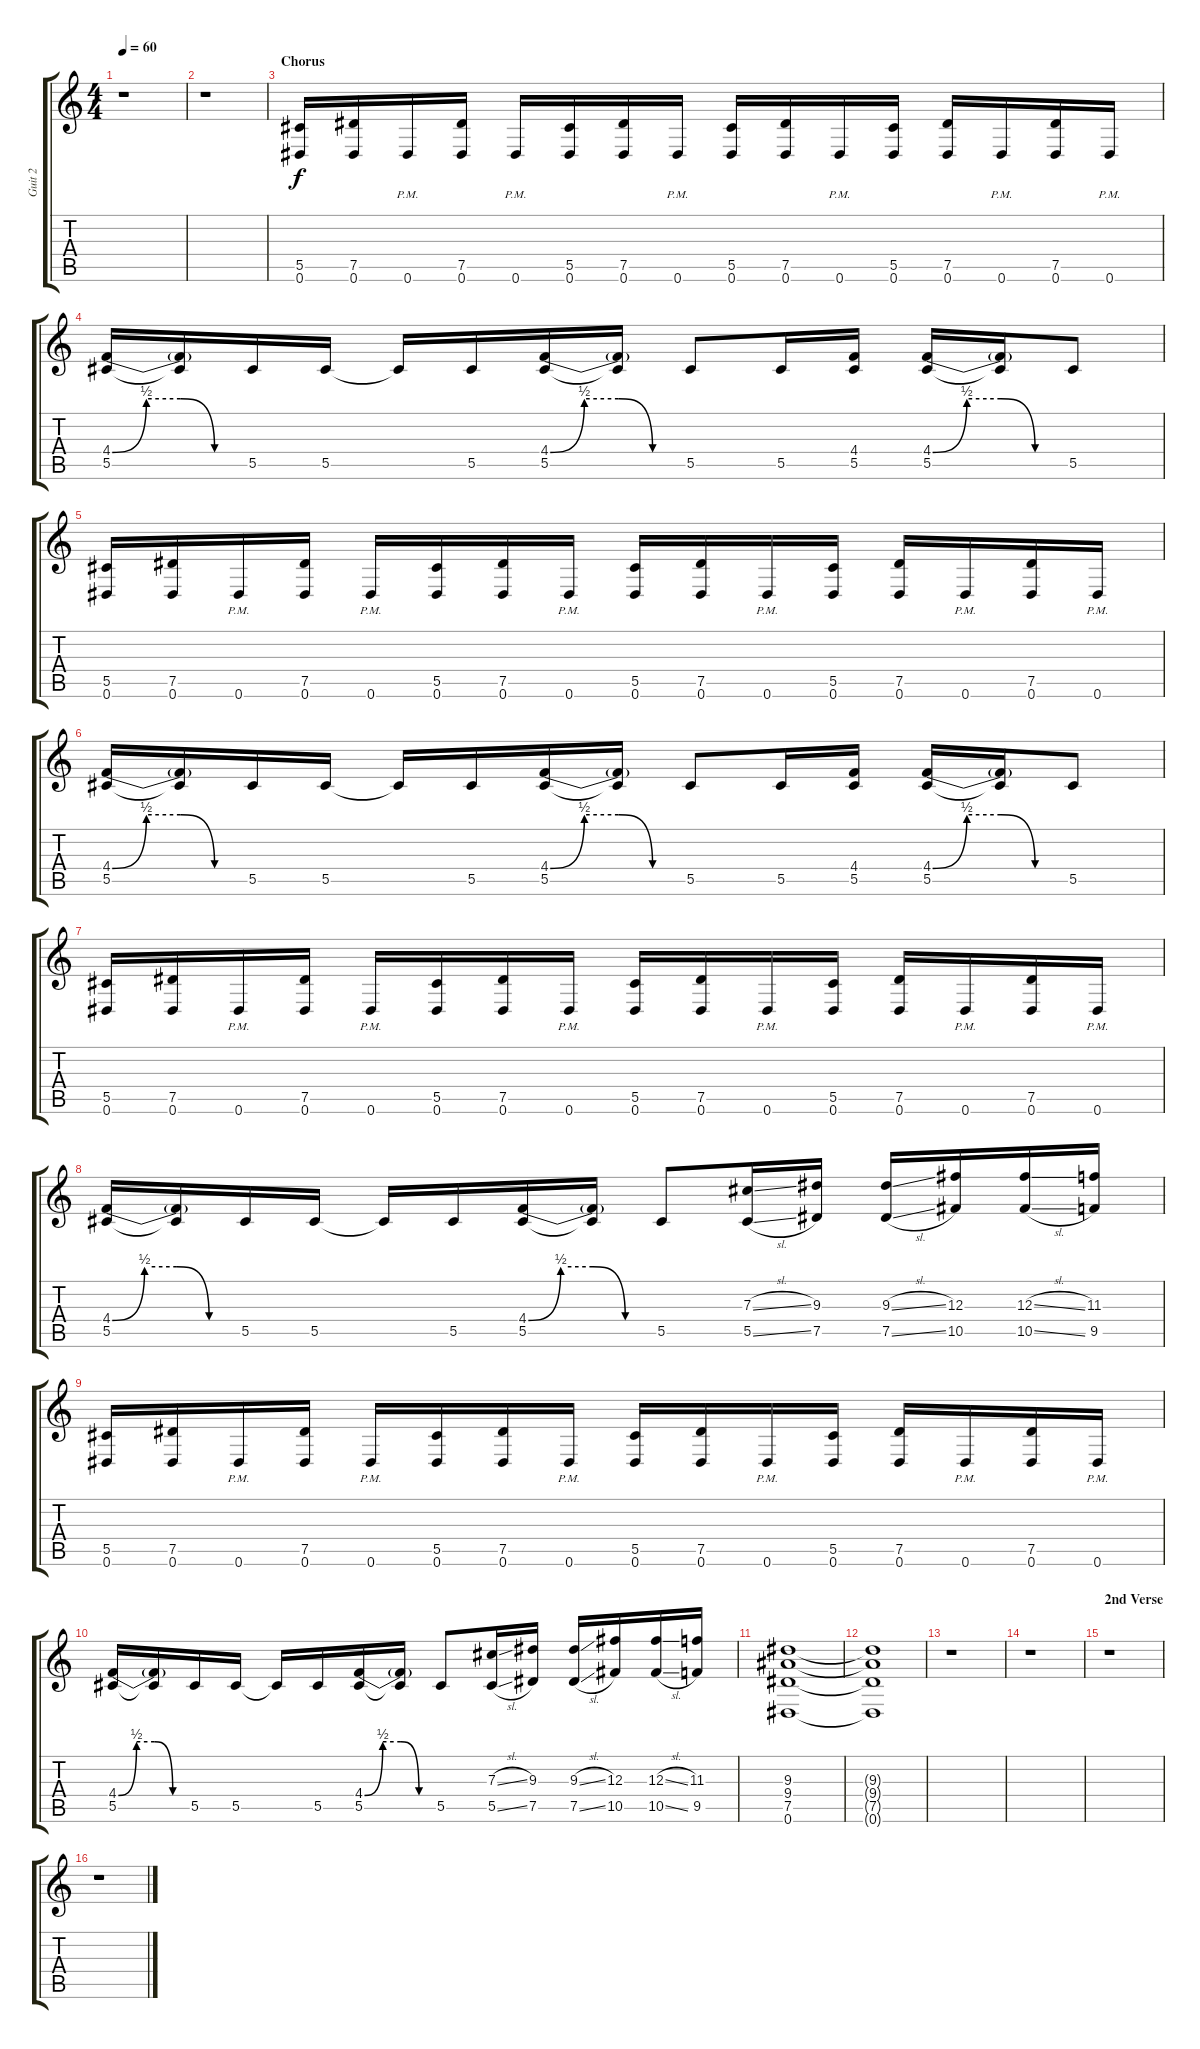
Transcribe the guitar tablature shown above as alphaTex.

\track ("Guit 2" "Guit 2") {instrument distortionguitar}
\staff {score tabs}
\tuning (Eb4 Bb3 Gb3 Db3 Ab2 Eb2) {hide}
\ts (4 4)
\tempo 60
\clef g2
\ks c
r.1{dy f} |
r.1 |
\section ("" "Chorus")
(5.5 0.6).16 (7.5 0.6).16 0.6{pm}.16 (7.5 0.6).16 0.6{pm}.16 (5.5 0.6).16 (7.5 0.6).16 0.6{pm}.16 (5.5 0.6).16 (7.5 0.6).16 0.6{pm}.16 (5.5 0.6).16 (7.5 0.6).16 0.6{pm}.16 (7.5 0.6).16 0.6{pm}.16 |
(4.4{be (custom 0 0 15 2 30 2 45 0 60 0)} 5.5).16 (4.4{t} 5.5{t}).16 5.5.16 5.5.16 5.5{t}.16 5.5.16 (4.4{be (custom 0 0 15 2 30 2 45 0 60 0)} 5.5).16 (4.4{t} 5.5{t}).16 5.5.8 5.5.16 (4.4 5.5).16 (4.4{be (custom 0 0 15 2 30 2 45 0 60 0)} 5.5).16 (4.4{t} 5.5{t}).16 5.5.8 |
(5.5 0.6).16 (7.5 0.6).16 0.6{pm}.16 (7.5 0.6).16 0.6{pm}.16 (5.5 0.6).16 (7.5 0.6).16 0.6{pm}.16 (5.5 0.6).16 (7.5 0.6).16 0.6{pm}.16 (5.5 0.6).16 (7.5 0.6).16 0.6{pm}.16 (7.5 0.6).16 0.6{pm}.16 |
(4.4{be (custom 0 0 15 2 30 2 45 0 60 0)} 5.5).16 (4.4{t} 5.5{t}).16 5.5.16 5.5.16 5.5{t}.16 5.5.16 (4.4{be (custom 0 0 15 2 30 2 45 0 60 0)} 5.5).16 (4.4{t} 5.5{t}).16 5.5.8 5.5.16 (4.4 5.5).16 (4.4{be (custom 0 0 15 2 30 2 45 0 60 0)} 5.5).16 (4.4{t} 5.5{t}).16 5.5.8 |
(5.5 0.6).16 (7.5 0.6).16 0.6{pm}.16 (7.5 0.6).16 0.6{pm}.16 (5.5 0.6).16 (7.5 0.6).16 0.6{pm}.16 (5.5 0.6).16 (7.5 0.6).16 0.6{pm}.16 (5.5 0.6).16 (7.5 0.6).16 0.6{pm}.16 (7.5 0.6).16 0.6{pm}.16 |
(4.4{be (custom 0 0 15 2 30 2 45 0 60 0)} 5.5).16 (4.4{t} 5.5{t}).16 5.5.16 5.5.16 5.5{t}.16 5.5.16 (4.4{be (custom 0 0 15 2 30 2 45 0 60 0)} 5.5).16 (4.4{t} 5.5{t}).16 5.5.8 (7.3{sl} 5.5{sl}).16 (9.3 7.5).16 (9.3{sl} 7.5{sl}).16 (12.3 10.5).16 (12.3{sl} 10.5{sl}).16 (11.3 9.5).16 |
(5.5 0.6).16 (7.5 0.6).16 0.6{pm}.16 (7.5 0.6).16 0.6{pm}.16 (5.5 0.6).16 (7.5 0.6).16 0.6{pm}.16 (5.5 0.6).16 (7.5 0.6).16 0.6{pm}.16 (5.5 0.6).16 (7.5 0.6).16 0.6{pm}.16 (7.5 0.6).16 0.6{pm}.16 |
(4.4{be (custom 0 0 15 2 30 2 45 0 60 0)} 5.5).16 (4.4{t} 5.5{t}).16 5.5.16 5.5.16 5.5{t}.16 5.5.16 (4.4{be (custom 0 0 15 2 30 2 45 0 60 0)} 5.5).16 (4.4{t} 5.5{t}).16 5.5.8 (7.3{sl} 5.5{sl}).16 (9.3 7.5).16 (9.3{sl} 7.5{sl}).16 (12.3 10.5).16 (12.3{sl} 10.5{sl}).16 (11.3 9.5).16 |
(9.3 9.4 7.5 0.6).1 |
(9.3{t} 9.4{t} 7.5{t} 0.6{t}).1 |
r.1 |
r.1 |
\section ("" "2nd Verse")
r.1 |
r.1
